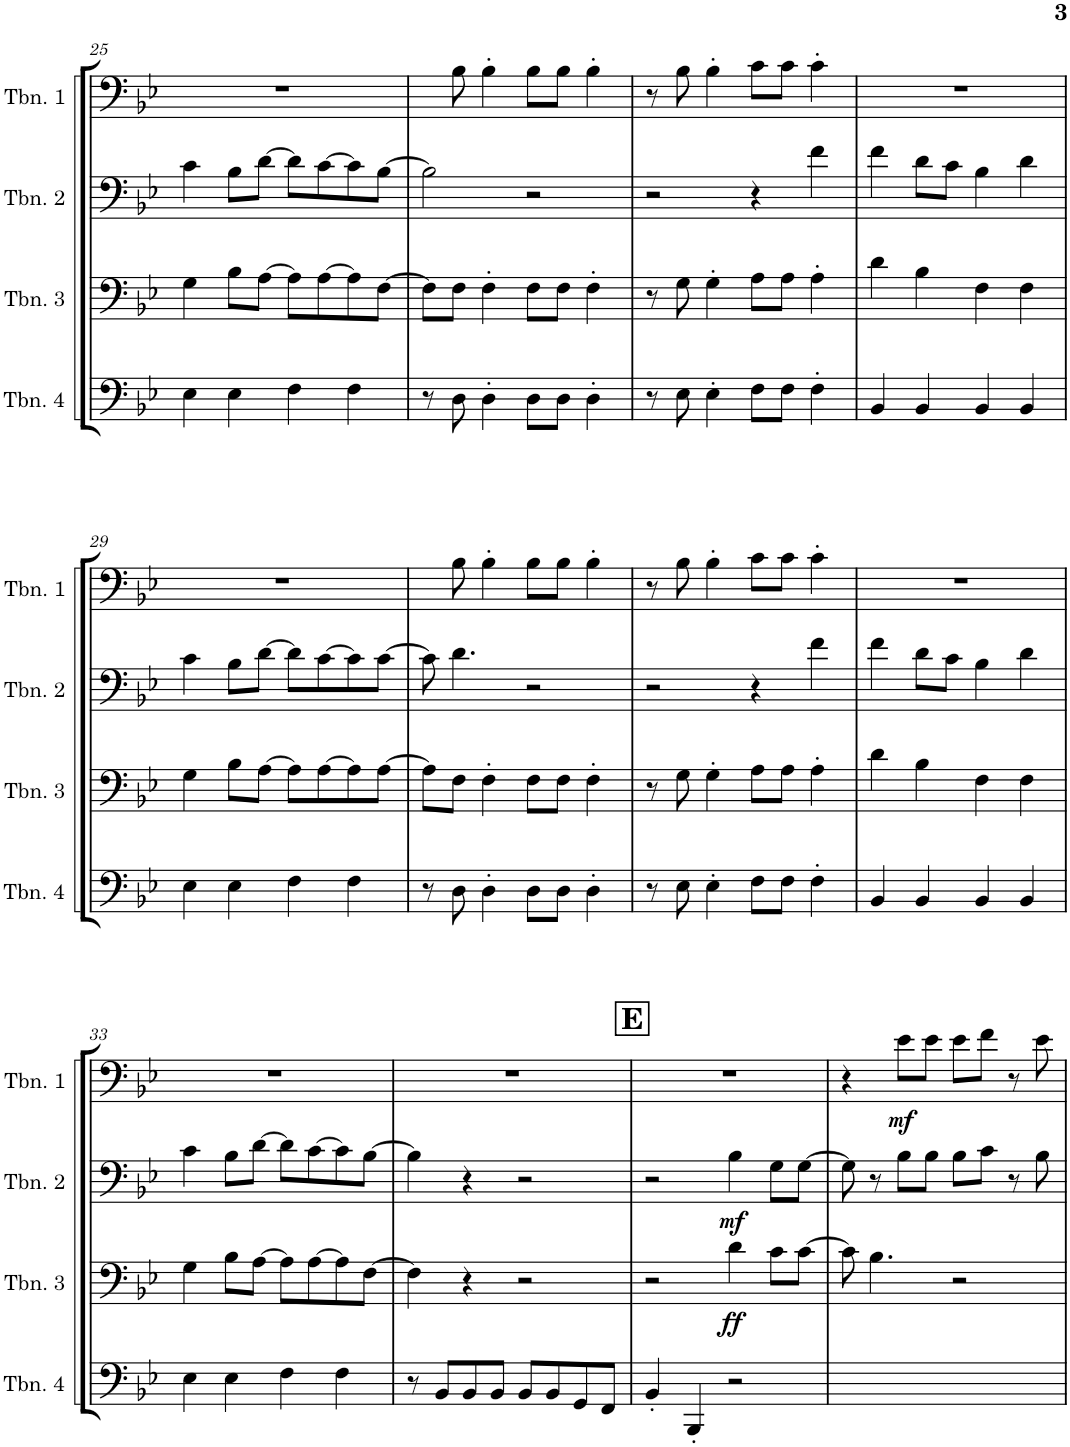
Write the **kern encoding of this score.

**kern	**kern	**dynam	**kern	**dynam	**kern	**dynam
*part4	*part3	*part3	*part2	*part2	*part1	*part1
*staff4	*staff3	*staff3	*staff2	*staff2	*staff1	*staff1
*I"Trombone 4	*I"Trombone 3	*	*I"Trombone 2	*	*I"Trombone 1	*
*I'Tbn. 4	*I'Tbn. 3	*	*I'Tbn. 2	*	*I'Tbn. 1	*
!!LO:PB:g=z
*clefF4	*clefF4	*	*clefF4	*	*clefF4	*
*k[b-e-]	*k[b-e-]	*	*k[b-e-]	*	*k[b-e-]	*
*M4/4	*M4/4	*	*M4/4	*	*M4/4	*
=25	=25	=25	=25	=25	=25	=25
4E-\	4G\	.	4c\	.	1r	.
4E-\	8B-\L	.	8B-\L	.	.	.
.	[8A\J	.	[8d\J	.	.	.
4F\	8A\L]	.	8d\L]	.	.	.
.	[8A\	.	[8c\	.	.	.
4F\	8A\]	.	8c\]	.	.	.
.	[8F\J	.	[8B-\J	.	.	.
=26	=26	=26	=26	=26	=26	=26
8r	8F\L]	.	2B-\]	.	8ryy	.
8D\	8F\J	.	.	.	8B-\	.
4D'\	4F'\	.	.	.	4B-'\	.
8D\L	8F\L	.	2r	.	8B-\L	.
8D\J	8F\J	.	.	.	8B-\J	.
4D'\	4F'\	.	.	.	4B-'\	.
=27	=27	=27	=27	=27	=27	=27
8r	8r	.	2r	.	8r	.
8E-\	8G\	.	.	.	8B-\	.
4E-'\	4G'\	.	.	.	4B-'\	.
8F\L	8A\L	.	4r	.	8c\L	.
8F\J	8A\J	.	.	.	8c\J	.
4F'\	4A'\	.	4f\	.	4c'\	.
=28	=28	=28	=28	=28	=28	=28
4BB-/	4d\	.	4f\	.	1r	.
4BB-/	4B-\	.	8d\L	.	.	.
.	.	.	8c\J	.	.	.
4BB-/	4F\	.	4B-\	.	.	.
4BB-/	4F\	.	4d\	.	.	.
!!LO:LB:g=z
=29	=29	=29	=29	=29	=29	=29
4E-\	4G\	.	4c\	.	1r	.
4E-\	8B-\L	.	8B-\L	.	.	.
.	[8A\J	.	[8d\J	.	.	.
4F\	8A\L]	.	8d\L]	.	.	.
.	[8A\	.	[8c\	.	.	.
4F\	8A\]	.	8c\]	.	.	.
.	[8A\J	.	[8c\J	.	.	.
=30	=30	=30	=30	=30	=30	=30
8r	8A\L]	.	8c\]	.	8ryy	.
8D\	8F\J	.	4.d\	.	8B-\	.
4D'\	4F'\	.	.	.	4B-'\	.
8D\L	8F\L	.	2r	.	8B-\L	.
8D\J	8F\J	.	.	.	8B-\J	.
4D'\	4F'\	.	.	.	4B-'\	.
=31	=31	=31	=31	=31	=31	=31
8r	8r	.	2r	.	8r	.
8E-\	8G\	.	.	.	8B-\	.
4E-'\	4G'\	.	.	.	4B-'\	.
8F\L	8A\L	.	4r	.	8c\L	.
8F\J	8A\J	.	.	.	8c\J	.
4F'\	4A'\	.	4f\	.	4c'\	.
=32	=32	=32	=32	=32	=32	=32
4BB-/	4d\	.	4f\	.	1r	.
4BB-/	4B-\	.	8d\L	.	.	.
.	.	.	8c\J	.	.	.
4BB-/	4F\	.	4B-\	.	.	.
4BB-/	4F\	.	4d\	.	.	.
!!LO:LB:g=z
=33	=33	=33	=33	=33	=33	=33
4E-\	4G\	.	4c\	.	1r	.
4E-\	8B-\L	.	8B-\L	.	.	.
.	[8A\J	.	[8d\J	.	.	.
4F\	8A\L]	.	8d\L]	.	.	.
.	[8A\	.	[8c\	.	.	.
4F\	8A\]	.	8c\]	.	.	.
.	[8F\J	.	[8B-\J	.	.	.
=34	=34	=34	=34	=34	=34	=34
8r	4F\]	.	4B-\]	.	1r	.
8BB-/L	.	.	.	.	.	.
8BB-/	4r	.	4r	.	.	.
8BB-/J	.	.	.	.	.	.
8BB-/L	2r	.	2r	.	.	.
8BB-/	.	.	.	.	.	.
8GG/	.	.	.	.	.	.
8FF/J	.	.	.	.	.	.
!!LO:REH:place=s1:a:B:cj:fs=14:t=E
=35	=35	=35	=35	=35	=35	=35
4BB-'/	2r	.	2r	.	1r	.
4BBB-'/	.	.	.	.	.	.
!	!	!LO:DY:b	!	!LO:DY:b	!	!
2r	4d\	ff	4B-\	mf	.	.
.	8c\L	.	8G\L	.	.	.
.	[8c\J	.	[8G\J	.	.	.
=36	=36	=36	=36	=36	=36	=36
4EE-	8c\]	.	8G\]	.	4r	.
.	4.B-\	.	8r	.	.	.
!	!	!	!	!	!	!LO:DY:b
4EE-	.	.	8B-\L	.	8e-\L	mf
.	.	.	8B-\J	.	8e-\J	.
4EE-	2r	.	8B-\L	.	8e-\L	.
.	.	.	8c\J	.	8f\J	.
4EE-	.	.	8r	.	8r	.
.	.	.	8B-\	.	8e-\	.
=	=	=	=	=	=	=
*-	*-	*-	*-	*-	*-	*-
